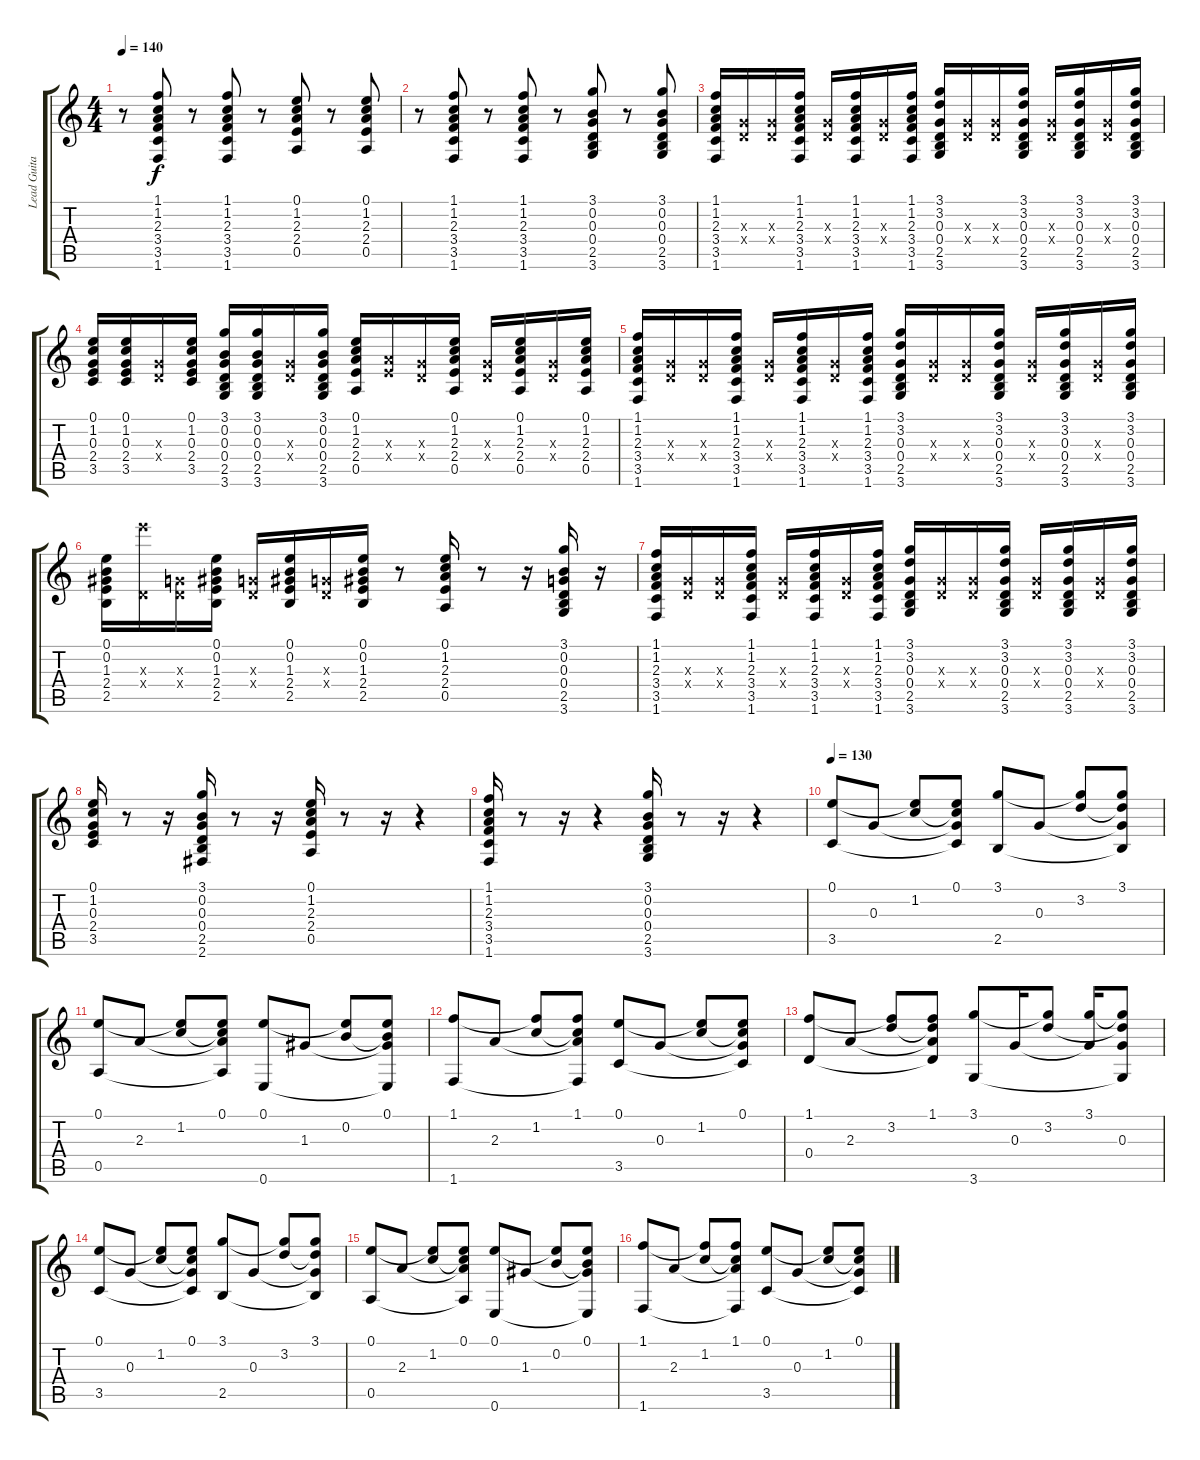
\track ("Lead Guitar (On and On and On)" "Lead Guita") {instrument overdrivenguitar}
\staff {score tabs}
\tuning (E4 B3 G3 D3 A2 E2) {hide}
\ts (4 4)
\tempo 140
\clef g2
\ks c
r.8{dy f} (1.1 1.2 2.3 3.4 3.5 1.6).8 r.8 (1.1 1.2 2.3 3.4 3.5 1.6).8 r.8 (0.1 1.2 2.3 2.4 0.5).8 r.8 (0.1 1.2 2.3 2.4 0.5).8 |
r.8 (1.1 1.2 2.3 3.4 3.5 1.6).8 r.8 (1.1 1.2 2.3 3.4 3.5 1.6).8 r.8 (3.1 0.2 0.3 0.4 2.5 3.6).8 r.8 (3.1 0.2 0.3 0.4 2.5 3.6).8 |
(1.1 1.2 2.3 3.4 3.5 1.6).16 (0.3{x} 0.4{x}).16 (0.3{x} 0.4{x}).16 (1.1 1.2 2.3 3.4 3.5 1.6).16 (0.3{x} 0.4{x}).16 (1.1 1.2 2.3 3.4 3.5 1.6).16 (0.3{x} 0.4{x}).16 (1.1 1.2 2.3 3.4 3.5 1.6).16 (3.1 3.2 0.3 0.4 2.5 3.6).16 (0.3{x} 0.4{x}).16 (0.3{x} 0.4{x}).16 (3.1 3.2 0.3 0.4 2.5 3.6).16 (0.3{x} 0.4{x}).16 (3.1 3.2 0.3 0.4 2.5 3.6).16 (0.3{x} 0.4{x}).16 (3.1 3.2 0.3 0.4 2.5 3.6).16 |
(0.1 1.2 0.3 2.4 3.5).16 (0.1 1.2 0.3 2.4 3.5).16 (0.3{x} 0.4{x}).16 (0.1 1.2 0.3 2.4 3.5).16 (3.1 0.2 0.3 0.4 2.5 3.6).16 (3.1 0.2 0.3 0.4 2.5 3.6).16 (0.3{x} 0.4{x}).16 (3.1 0.2 0.3 0.4 2.5 3.6).16 (0.1 1.2 2.3 2.4 0.5).16 (2.3{x} 2.4{x}).16 (0.3{x} 0.4{x}).16 (0.1 1.2 2.3 2.4 0.5).16 (0.3{x} 0.4{x}).16 (0.1 1.2 2.3 2.4 0.5).16 (0.3{x} 0.4{x}).16 (0.1 1.2 2.3 2.4 0.5).16 |
(1.1 1.2 2.3 3.4 3.5 1.6).16 (0.3{x} 0.4{x}).16 (0.3{x} 0.4{x}).16 (1.1 1.2 2.3 3.4 3.5 1.6).16 (0.3{x} 0.4{x}).16 (1.1 1.2 2.3 3.4 3.5 1.6).16 (0.3{x} 0.4{x}).16 (1.1 1.2 2.3 3.4 3.5 1.6).16 (3.1 3.2 0.3 0.4 2.5 3.6).16 (0.3{x} 0.4{x}).16 (0.3{x} 0.4{x}).16 (3.1 3.2 0.3 0.4 2.5 3.6).16 (0.3{x} 0.4{x}).16 (3.1 3.2 0.3 0.4 2.5 3.6).16 (0.3{x} 0.4{x}).16 (3.1 3.2 0.3 0.4 2.5 3.6).16 |
(0.1 0.2 1.3 2.4 2.5).16 (21.3{x} 0.4{x}).16 (0.3{x} 0.4{x}).16 (0.1 0.2 1.3 2.4 2.5).16 (0.3{x} 0.4{x}).16 (0.1 0.2 1.3 2.4 2.5).16 (0.3{x} 0.4{x}).16 (0.1 0.2 1.3 2.4 2.5).16 r.8 (0.1 1.2 2.3 2.4 0.5).16 r.8 r.16 (3.1 0.2 0.3 0.4 2.5 3.6).16 r.16 |
(1.1 1.2 2.3 3.4 3.5 1.6).16 (0.3{x} 0.4{x}).16 (0.3{x} 0.4{x}).16 (1.1 1.2 2.3 3.4 3.5 1.6).16 (0.3{x} 0.4{x}).16 (1.1 1.2 2.3 3.4 3.5 1.6).16 (0.3{x} 0.4{x}).16 (1.1 1.2 2.3 3.4 3.5 1.6).16 (3.1 3.2 0.3 0.4 2.5 3.6).16 (0.3{x} 0.4{x}).16 (0.3{x} 0.4{x}).16 (3.1 3.2 0.3 0.4 2.5 3.6).16 (0.3{x} 0.4{x}).16 (3.1 3.2 0.3 0.4 2.5 3.6).16 (0.3{x} 0.4{x}).16 (3.1 3.2 0.3 0.4 2.5 3.6).16 |
(0.1 1.2 0.3 2.4 3.5).16 r.8 r.16 (3.1 0.2 0.3 0.4 2.5 2.6).16 r.8 r.16 (0.1 1.2 2.3 2.4 0.5).16 r.8 r.16 r.4 |
(1.1 1.2 2.3 3.4 3.5 1.6).16 r.8 r.16 r.4 (3.1 0.2 0.3 0.4 2.5 3.6).16 r.8 r.16 r.4 |
\tempo 130
(0.1 3.5).8 0.3.8 (0.1{t} 1.2).8 (0.1 1.2{t} 0.3{t} 3.5{t}).8 (3.1 2.5).8 0.3.8 (3.1{t} 3.2).8 (3.1 3.2{t} 0.3{t} 2.5{t}).8 |
(0.1 0.5).8 2.3.8 (0.1{t} 1.2).8 (0.1 1.2{t} 2.3{t} 0.5{t}).8 (0.1 0.6).8 1.3.8 (0.1{t} 0.2).8 (0.1 0.2{t} 1.3{t} 0.6{t}).8 |
(1.1 1.6).8 2.3.8 (1.1{t} 1.2).8 (1.1 1.2{t} 2.3{t} 1.6{t}).8 (0.1 3.5).8 0.3.8 (0.1{t} 1.2).8 (0.1 1.2{t} 0.3{t} 3.5{t}).8 |
(1.1 0.4).8 2.3.8 (1.1{t} 3.2).8 (1.1 3.2{t} 2.3{t} 0.4{t}).8 (3.1 3.6).8 0.3.16 (3.1{t} 3.2).8 (3.1 0.3{t}).16 (3.1{t} 3.2{t} 0.3 3.6{t}).8 |
(0.1 3.5).8 0.3.8 (0.1{t} 1.2).8 (0.1 1.2{t} 0.3{t} 3.5{t}).8 (3.1 2.5).8 0.3.8 (3.1{t} 3.2).8 (3.1 3.2{t} 0.3{t} 2.5{t}).8 |
(0.1 0.5).8 2.3.8 (0.1{t} 1.2).8 (0.1 1.2{t} 2.3{t} 0.5{t}).8 (0.1 0.6).8 1.3.8 (0.1{t} 0.2).8 (0.1 0.2{t} 1.3{t} 0.6{t}).8 |
(1.1 1.6).8 2.3.8 (1.1{t} 1.2).8 (1.1 1.2{t} 2.3{t} 1.6{t}).8 (0.1 3.5).8 0.3.8 (0.1{t} 1.2).8 (0.1 1.2{t} 0.3{t} 3.5{t}).8
